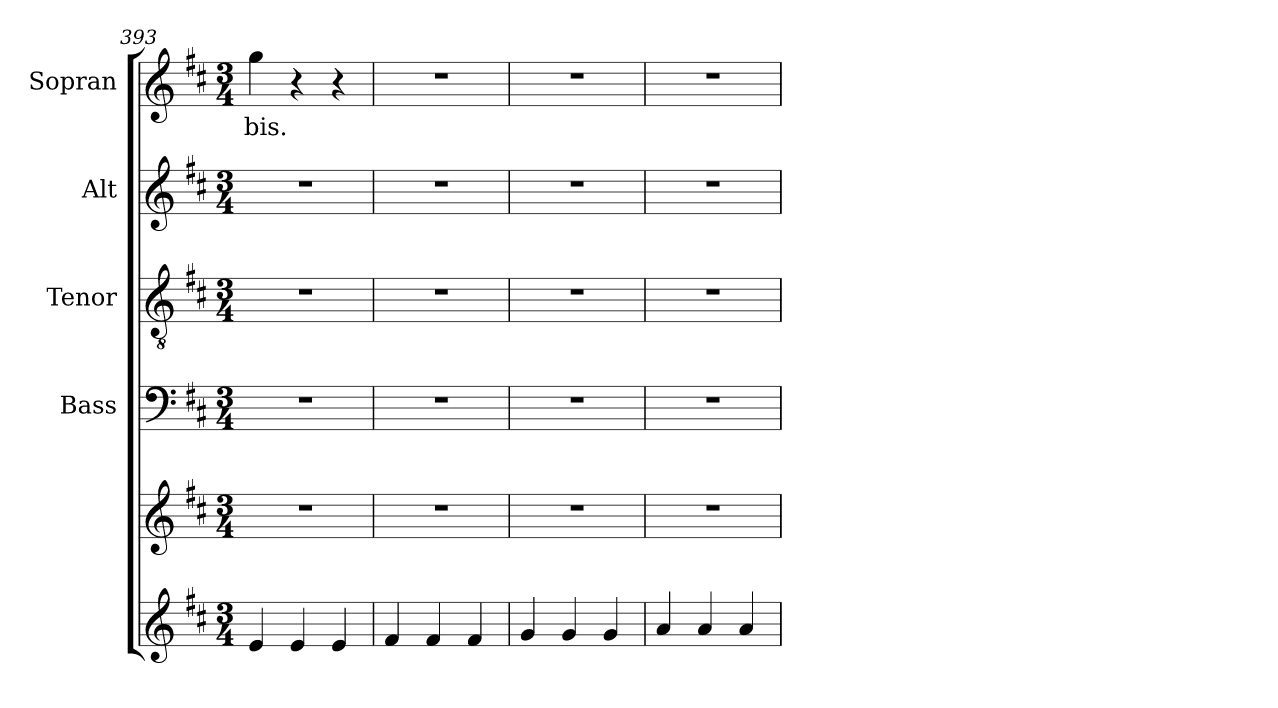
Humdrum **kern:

**kern	**kern	**kern	**kern	**kern	**kern	**text
*part5	*part5	*part4	*part3	*part2	*part1	*part1
*staff6	*staff5	*staff4	*staff3	*staff2	*staff1	*staff1
*	*	*I"Bass	*I"Tenor	*I"Alt	*I"Sopran	*
*	*	*I'B.	*I'T.	*I'A.	*I'S.	*
*clefG2	*clefG2	*clefF4	*clefGv2	*clefG2	*clefG2	*
*k[f#c#]	*k[f#c#]	*k[f#c#]	*k[f#c#]	*k[f#c#]	*k[f#c#]	*
*D:	*D:	*D:	*D:	*D:	*D:	*
*M3/4	*M3/4	*M3/4	*M3/4	*M3/4	*M3/4	*
=393	=393	=393	=393	=393	=393	=393
!	!	!	!	!	!	!LO:LY:b
4e/	2.r	2.r	2.r	2.r	4gg\	-bis.
4e/	.	.	.	.	4r	.
4e/	.	.	.	.	4r	.
=394	=394	=394	=394	=394	=394	=394
4f#/	2.r	2.r	2.r	2.r	2.r	.
4f#/	.	.	.	.	.	.
4f#/	.	.	.	.	.	.
=395	=395	=395	=395	=395	=395	=395
4g/	2.r	2.r	2.r	2.r	2.r	.
4g/	.	.	.	.	.	.
4g/	.	.	.	.	.	.
=396	=396	=396	=396	=396	=396	=396
4a/	2.r	2.r	2.r	2.r	2.r	.
4a/	.	.	.	.	.	.
4a/	.	.	.	.	.	.
=	=	=	=	=	=	=
*-	*-	*-	*-	*-	*-	*-
